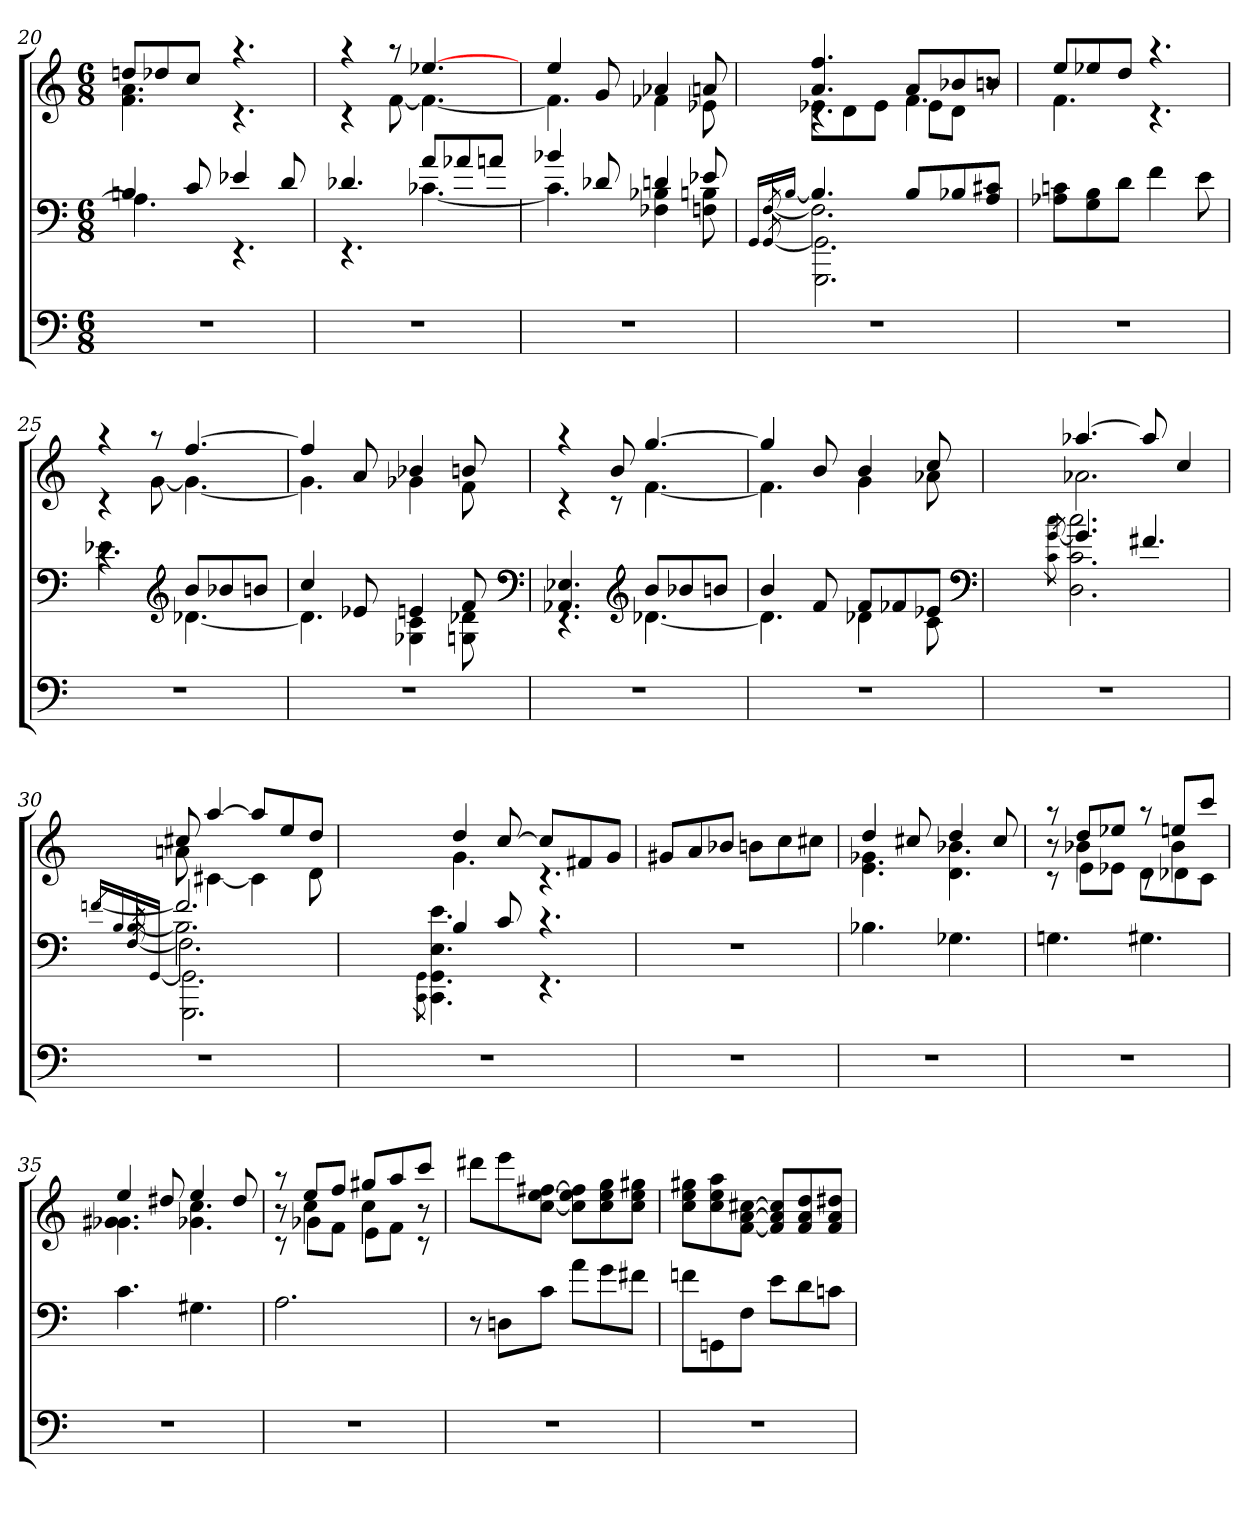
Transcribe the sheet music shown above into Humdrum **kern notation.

**kern	**kern	**kern
*part3	*part2	*part1
*staff3	*staff2	*staff1
*clefF4	*clefF4	*clefG2
*k[]	*k[]	*k[]
*C:	*C:	*C:
*M6/8	*M6/8	*M6/8
=20	=20	=20
*	*^	*^
2.r	4Bn	4.A]	8ddnL	4.f 4.a
.	.	.	8dd-X	.
.	8c	.	8ccJ	.
.	4e-X	4.rEE	4.raa	4.rc
.	8d	.	.	.
=21	=21	=21	=21	=21
2.r	4.d-X	4.rEE	4raa	4rc
.	.	.	8raa	[8f
.	8aL	[4.c-X	[4.ee-X	4.f_
.	8a-X	.	.	.
.	8anJ	.	.	.
=22	=22	=22	=22	=22
2.r	4b-X	4.c-]	4ee	4.f]
.	8d-X	.	8g	.
.	4dn	4F-X 4B-X	4a-X	4f-X
.	8e-X	8Fn 8Bn	8an	8e-X
*	*v	*v	*	*
*	*	*v	*v
=23	=23	=23
.	16qqGGLL	.
.	16qqF	.
*	*^	*
*	*	*^	*
.	[16qqBJJ	[8qF	[8qGG	.
*	*	*	*	*^
*	*	*	*	*	*^
2.r	4.B]	2.F]	2.GGG\ 2.GG]\	4.a 4.ff	4.rc	8e-X\L
.	.	.	.	.	.	8d\
.	.	.	.	.	.	8e-\J
.	8BL	.	.	8aL	4.f	8e-\L
.	8B-X	.	.	8b-X	.	8d\J
.	8A 8c#XJ	.	.	8bnJ	.	8r
*	*v	*v	*v	*	*	*
*	*	*	*v	*v
=24	=24	=24	=24
2.r	8A-X 8cnL	8eeL	4.f
.	8G 8B	8ee-X	.
.	8dJ	8ddJ	.
.	4f	4.raa	4.rc
.	8e	.	.
=25	=25	=25	=25
*	*^	*	*
2.r	4.rc	4.e-X	4raa	4rc
.	.	.	8raa	[8g
*	*clefG2	*	*	*
.	8bL	[4.d-X	[4.ff	4.g_
.	8b-X	.	.	.
.	8bnJ	.	.	.
=26	=26	=26	=26	=26
2.r	4cc	4.d-]	4ff]	4.g]
.	8e-X	.	8a	.
.	4en	4G-X 4c	4b-X	4g-X
.	8f	8Gn 8d-X	8bn	8f
*	*clefF4	*	*	*
=27	=27	=27	=27	=27
2.r	4.AA-X 4.E-X	4.rEE	4raa	4rc
.	.	.	8b	8rc
*	*clefG2	*	*	*
.	8bL	[4.d-X	[4.gg	[4.f
.	8b-X	.	.	.
.	8bnJ	.	.	.
=28	=28	=28	=28	=28
2.r	4b	4.d-]	4gg]	4.f]
.	8f	.	8b	.
.	8fL	4d-X	4b	4g
.	8f-X	.	.	.
.	8e-XJ	8c	8cc	8a-X
*	*clefF4	*	*	*
=29	=29	=29	=29	=29
.	[8qg	8qc 8qcc	.	.
2.r	4.g]	2.D 2.c] 2.cc]	[4.aa-X	2.a-X
.	4.f#X	.	8aa-]	.
.	.	.	4cc	.
=30	=30	=30	=30	=30
*	*^	*^	*	*
.	.	.	.	16qqfLL	.	.
.	.	.	.	16qqB	.	.
.	.	.	.	16qqF	.	.
.	[4qfn	[8qB	[8qF	[16qqGGJJ	.	.
2.r	2.f]	2.B]	2.F\]	2.GGG\ 2.GG]\	8cc#X	8an
.	.	.	.	.	[4aa	[4c#X
.	.	.	.	.	8aaL]	4c#]
.	.	.	.	.	8ee	.
.	.	.	.	.	8ddJ	8d
*	*	*v	*v	*v	*	*
=31	=31	=31	=31	=31
.	.	8qCC\ 8qGG\	.	.
2.r	4B	4.CC] 4.GG] 4.E 4.e	4dd	4.g
.	8c	.	[8cc	.
.	4.rc	4.rEE	8ccL]	4.rc
.	.	.	8f#X	.
.	.	.	8gJ	.
*	*v	*v	*	*
*	*	*v	*v
=32	=32	=32
2.r	2.r	8g#XL
.	.	8a
.	.	8b-XJ
.	.	8bnL
.	.	8cc
.	.	8cc#XJ
=33	=33	=33
*	*	*^
2.r	4.B-X	4dd	4.e 4.g-X
.	.	8cc#X	.
.	4.G-X	4dd	4.d 4.b-X
.	.	8cc#	.
=34	=34	=34	=34
*	*	*	*^
2.r	4.Gn	8raa	8rc	8r
.	.	8ddL	4b-X	8e\L
.	.	8ee-XJ	.	8e-X\J
.	4.G#X	8raa	8rc	8d\L
.	.	8eenL	4b-	8d-X\
.	.	8cccJ	.	8c\J
*	*	*	*v	*v
=35	=35	=35	=35
2.r	4.c	4ee	4.g-X 4.g#X
.	.	8dd#X	.
.	4.G#X	4ee	4.g-X 4.cc
.	.	8dd#	.
=36	=36	=36	=36
*	*	*	*^
2.r	2.A	8raa	8rc	8r
.	.	8eeL	4cc	8g-X\L
.	.	8ffJ	.	8f\J
.	.	8gg#XL	4cc	8e\L
.	.	8aa	.	8f\J
.	.	8cccJ	8rc	8r
*	*	*v	*v	*v
=37	=37	=37
2.r	8r	8ddd#XL
.	8DnL	8eee
.	8cJ	[8cc [8ee [8ff#XJ
.	8aL	8cc] 8ee] 8ff#]L
.	8g	8cc 8ee 8gg
.	8f#XJ	8cc 8ee 8gg#XJ
=38	=38	=38
2.r	8fnL	8cc 8ee 8gg#XL
.	8GGn	8cc 8ee 8aa
.	8FJ	[8f [8a [8cc#XJ
.	8eL	8f] 8a] 8cc#]L
.	8d	8f 8a 8dd
.	8cnJ	8f 8a 8dd#XJ
=	=	=
*-	*-	*-
